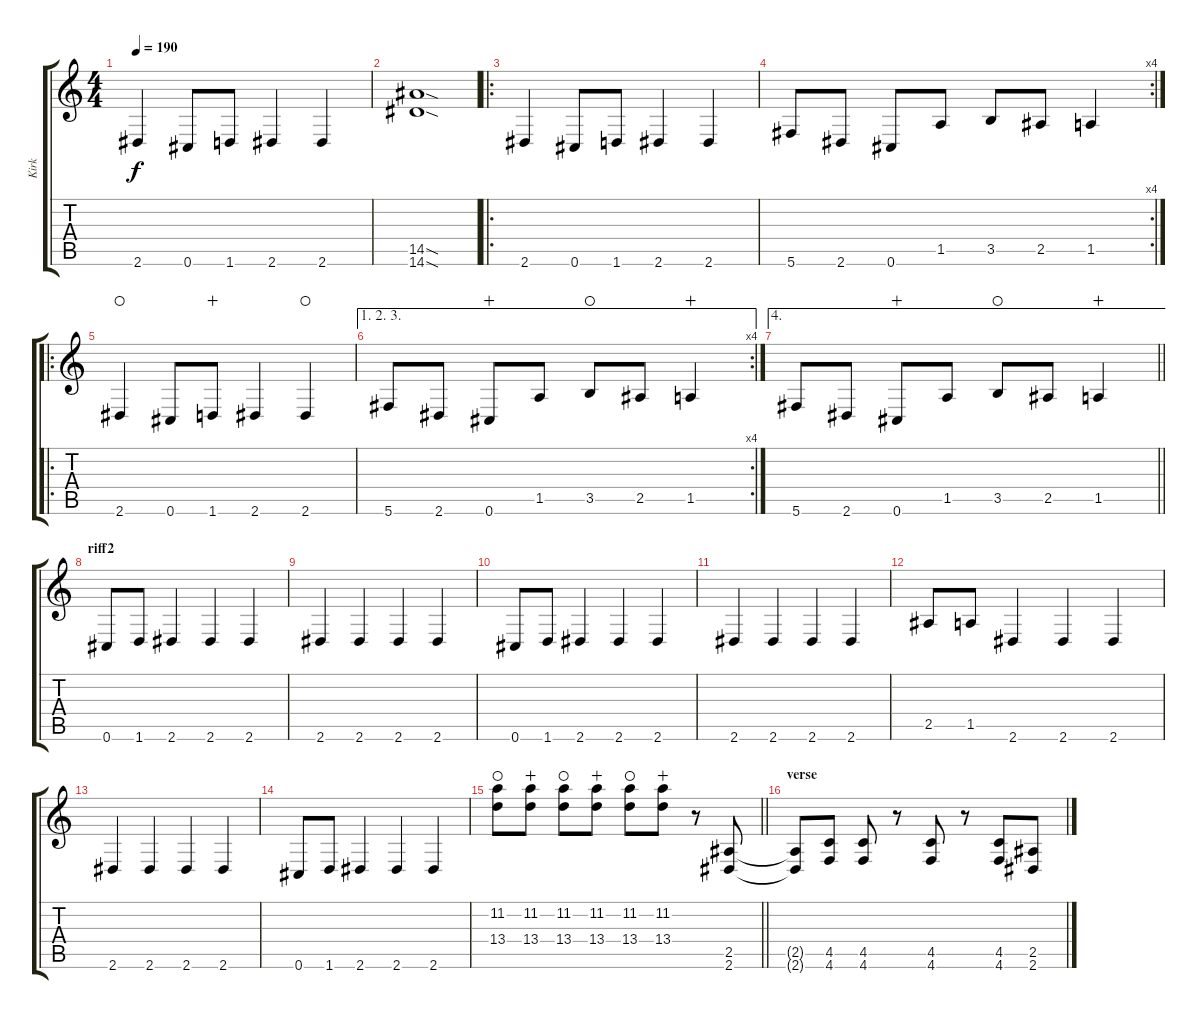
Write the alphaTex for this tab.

\track ("Kirk" "Kirk") {instrument distortionguitar}
\staff {score tabs}
\tuning (Eb4 Bb3 Gb3 Db3 Ab2 Db2) {hide}
\ts (4 4)
\tempo 190
\clef g2
\ks c
2.6.4{dy f} 0.6.8 1.6.8 2.6.4 2.6.4 |
(14.5{sod} 14.6{sod}).1 |
\ro
2.6.4 0.6.8 1.6.8 2.6.4 2.6.4 |
\rc 4
5.6.8 2.6.8 0.6.8 1.5.8 3.5.8 2.5.8 1.5.4 |
\ro
2.6.4{waho} 0.6.8 1.6.8{wahc} 2.6.4 2.6.4{waho} |
\ae (1 2 3)
\rc 4
5.6.8 2.6.8 0.6.8{wahc} 1.5.8 3.5.8{waho} 2.5.8 1.5.4{wahc} |
\ae 4
\barLineRight lightlight
5.6.8 2.6.8 0.6.8{wahc} 1.5.8 3.5.8{waho} 2.5.8 1.5.4{wahc} |
\section ("" "riff2")
0.6.8 1.6.8 2.6.4 2.6.4 2.6.4 |
2.6.4 2.6.4 2.6.4 2.6.4 |
0.6.8 1.6.8 2.6.4 2.6.4 2.6.4 |
2.6.4 2.6.4 2.6.4 2.6.4 |
2.5.8 1.5.8 2.6.4 2.6.4 2.6.4 |
2.6.4 2.6.4 2.6.4 2.6.4 |
0.6.8 1.6.8 2.6.4 2.6.4 2.6.4 |
\barLineRight lightlight
(11.2 13.4).8{waho} (11.2 13.4).8{wahc} (11.2 13.4).8{waho} (11.2 13.4).8{wahc} (11.2 13.4).8{waho} (11.2 13.4).8{wahc} r.8 (2.5 2.6).8 |
\section ("" "verse")
(2.5{t} 2.6{t}).8 (4.5 4.6).8 (4.5 4.6).8 r.8 (4.5 4.6).8 r.8 (4.5 4.6).8 (2.5 2.6).8
